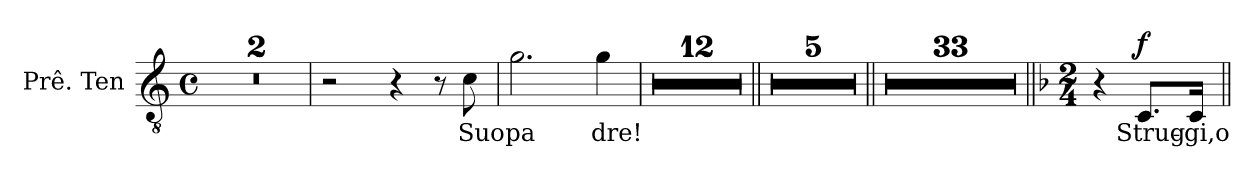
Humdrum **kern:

**kern	**text	**dynam
*part1	*part1	*part1
*staff1	*staff1	*staff1
*I"Prê. Ten	*	*
*I'Prê. Ten	*	*
*clefGv2	*	*
*k[]	*	*
*M4/4	*	*
*met(c)	*	*
=1	=1	=1
1r	.	.
=2	=2	=2
1r	.	.
=3	=3	=3
2r	.	.
4r	.	.
8r	.	.
!	!LO:LY:b:color=#0055FF	!
8c\	Suo	.
=4	=4	=4
!	!LO:LY:b:color=#0055FF	!
2.g\	pa	.
!	!LO:LY:b:color=#0055FF	!
4g\	dre!	.
!!LO:PB:g=z
=5	=5	=5
1r	.	.
=6	=6	=6
1r	.	.
=7	=7	=7
1r	.	.
!!LO:LB:g=z
=8	=8	=8
1r	.	.
=9	=9	=9
1r	.	.
=10	=10	=10
1r	.	.
=11	=11	=11
1r	.	.
!!LO:LB:g=z
=12	=12	=12
1r	.	.
=13	=13	=13
1r	.	.
=14	=14	=14
1r	.	.
=15	=15	=15
1r	.	.
=16	=16	=16
1r	.	.
!!LO:PB:g=z
=17||	=17||	=17||
1r	.	.
=18	=18	=18
1r	.	.
=19	=19	=19
1r	.	.
!!LO:LB:g=z
=20	=20	=20
1r	.	.
=21	=21	=21
1r	.	.
=22||	=22||	=22||
1r	.	.
!!LO:LB:g=z
=23	=23	=23
1r	.	.
=24	=24	=24
1r	.	.
=25	=25	=25
1r	.	.
!!LO:LB:g=z
=26	=26	=26
1r	.	.
=27	=27	=27
1r	.	.
=28	=28	=28
1r	.	.
!!LO:PB:g=z
=29	=29	=29
1r	.	.
=30	=30	=30
1r	.	.
=31	=31	=31
1r	.	.
!!LO:LB:g=z
=32	=32	=32
1r	.	.
=33	=33	=33
1r	.	.
=34	=34	=34
1r	.	.
!!LO:LB:g=z
=35	=35	=35
1r	.	.
=36	=36	=36
1r	.	.
!!LO:LB:g=z
=37	=37	=37
1r	.	.
=38	=38	=38
1r	.	.
!!LO:PB:g=z
=39	=39	=39
1r	.	.
=40	=40	=40
1r	.	.
=41	=41	=41
1r	.	.
=42	=42	=42
1r	.	.
!!LO:LB:g=z
=43	=43	=43
1r	.	.
=44	=44	=44
1r	.	.
=45	=45	=45
1r	.	.
!!LO:LB:g=z
=46	=46	=46
1r	.	.
=47	=47	=47
1r	.	.
=48	=48	=48
1r	.	.
=49	=49	=49
1r	.	.
!!LO:PB:g=z
=50	=50	=50
1r	.	.
=51	=51	=51
1r	.	.
=52	=52	=52
1r	.	.
!!LO:LB:g=z
=53	=53	=53
1r	.	.
=54	=54	=54
1r	.	.
!!LO:PB:g=z
=55||	=55||	=55||
*k[b-]	*	*
*F:	*	*
*M2/4	*	*
4r	.	.
!	!LO:LY:b:color=#0055FF	!LO:DY:a
8.C/L	Strug-	f
!	!LO:LY:b:color=#0055FF	!
16C/Jk	-gi,o	.
=||	=||	=||
*-	*-	*-
